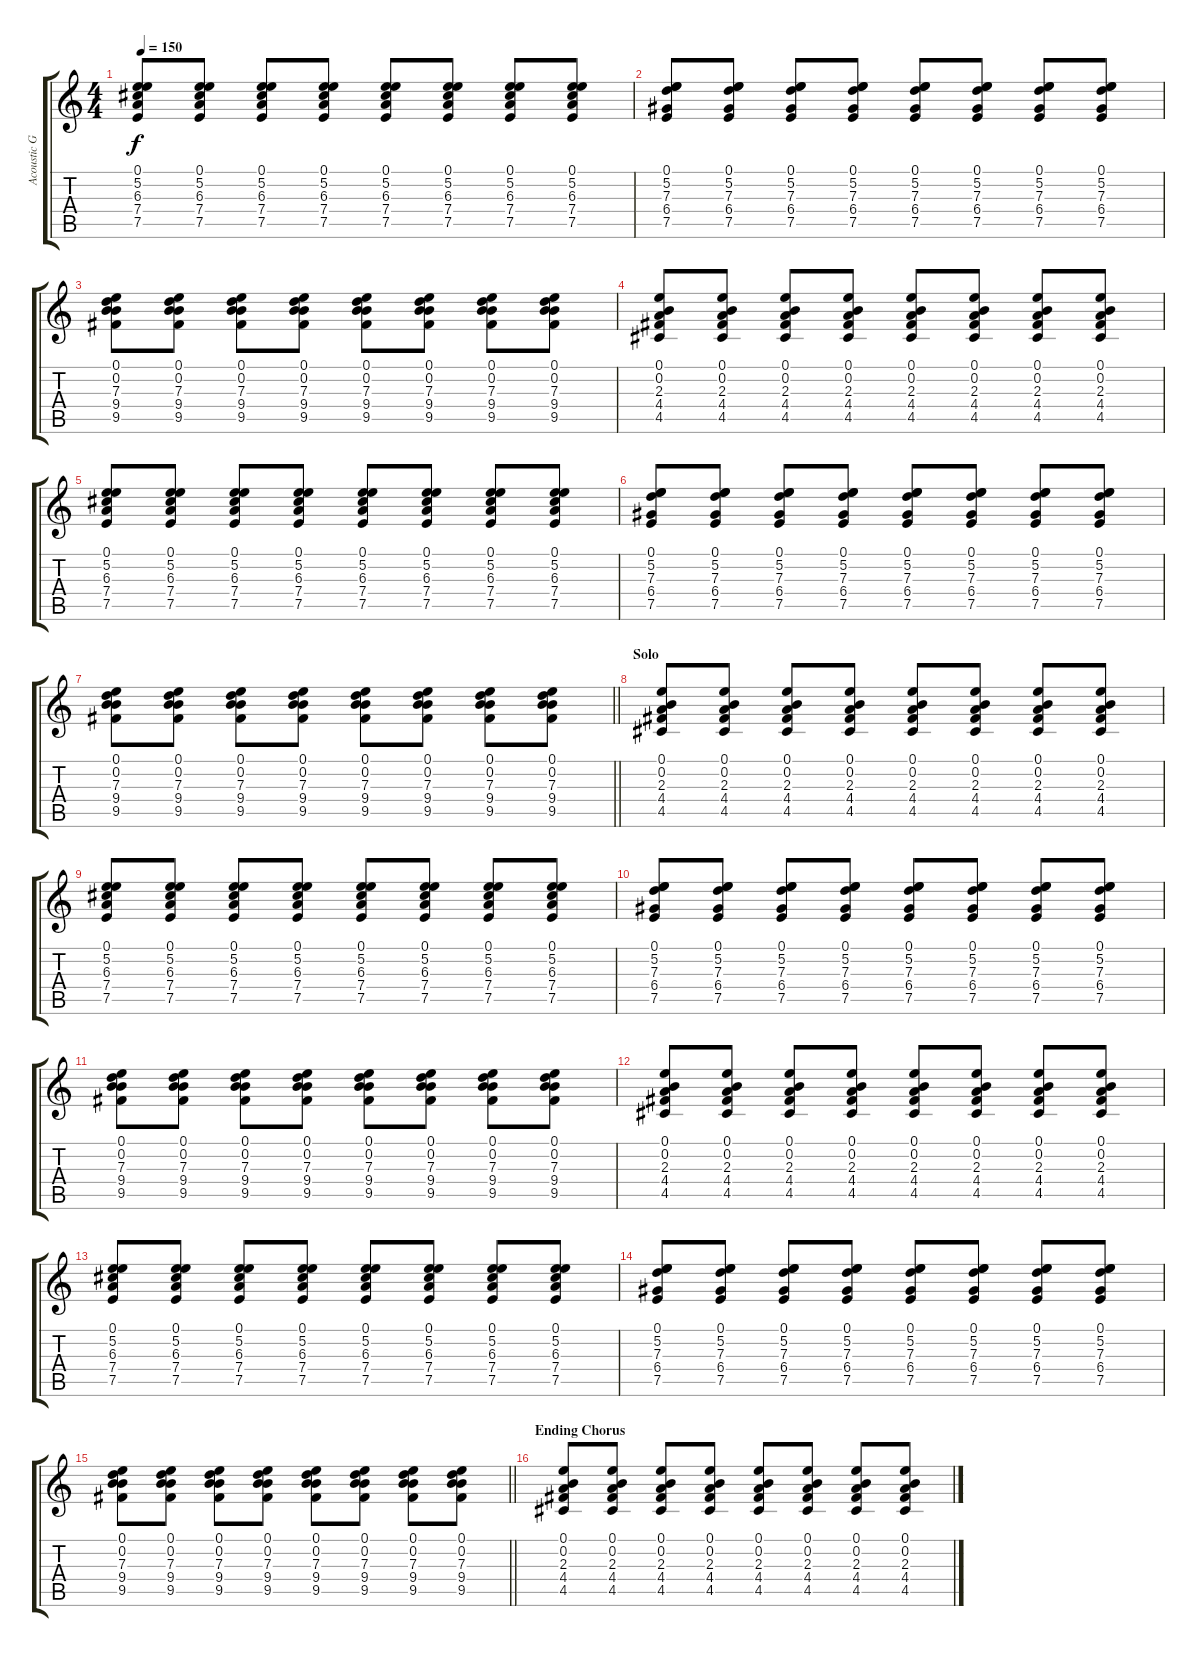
\track ("Acoustic Guitar" "Acoustic G") {instrument acousticguitarsteel}
\staff {score tabs}
\tuning (E4 B3 G3 D3 A2 E2) {hide}
\ts (4 4)
\tempo 150
\clef g2
\ks c
(0.1 5.2 6.3 7.4 7.5).8{dy f} (0.1 5.2 6.3 7.4 7.5).8 (0.1 5.2 6.3 7.4 7.5).8 (0.1 5.2 6.3 7.4 7.5).8 (0.1 5.2 6.3 7.4 7.5).8 (0.1 5.2 6.3 7.4 7.5).8 (0.1 5.2 6.3 7.4 7.5).8 (0.1 5.2 6.3 7.4 7.5).8 |
(0.1 5.2 7.3 6.4 7.5).8 (0.1 5.2 7.3 6.4 7.5).8 (0.1 5.2 7.3 6.4 7.5).8 (0.1 5.2 7.3 6.4 7.5).8 (0.1 5.2 7.3 6.4 7.5).8 (0.1 5.2 7.3 6.4 7.5).8 (0.1 5.2 7.3 6.4 7.5).8 (0.1 5.2 7.3 6.4 7.5).8 |
(0.1 0.2 7.3 9.4 9.5).8 (0.1 0.2 7.3 9.4 9.5).8 (0.1 0.2 7.3 9.4 9.5).8 (0.1 0.2 7.3 9.4 9.5).8 (0.1 0.2 7.3 9.4 9.5).8 (0.1 0.2 7.3 9.4 9.5).8 (0.1 0.2 7.3 9.4 9.5).8 (0.1 0.2 7.3 9.4 9.5).8 |
(0.1 0.2 2.3 4.4 4.5).8 (0.1 0.2 2.3 4.4 4.5).8 (0.1 0.2 2.3 4.4 4.5).8 (0.1 0.2 2.3 4.4 4.5).8 (0.1 0.2 2.3 4.4 4.5).8 (0.1 0.2 2.3 4.4 4.5).8 (0.1 0.2 2.3 4.4 4.5).8 (0.1 0.2 2.3 4.4 4.5).8 |
(0.1 5.2 6.3 7.4 7.5).8 (0.1 5.2 6.3 7.4 7.5).8 (0.1 5.2 6.3 7.4 7.5).8 (0.1 5.2 6.3 7.4 7.5).8 (0.1 5.2 6.3 7.4 7.5).8 (0.1 5.2 6.3 7.4 7.5).8 (0.1 5.2 6.3 7.4 7.5).8 (0.1 5.2 6.3 7.4 7.5).8 |
(0.1 5.2 7.3 6.4 7.5).8 (0.1 5.2 7.3 6.4 7.5).8 (0.1 5.2 7.3 6.4 7.5).8 (0.1 5.2 7.3 6.4 7.5).8 (0.1 5.2 7.3 6.4 7.5).8 (0.1 5.2 7.3 6.4 7.5).8 (0.1 5.2 7.3 6.4 7.5).8 (0.1 5.2 7.3 6.4 7.5).8 |
\barLineRight lightlight
(0.1 0.2 7.3 9.4 9.5).8 (0.1 0.2 7.3 9.4 9.5).8 (0.1 0.2 7.3 9.4 9.5).8 (0.1 0.2 7.3 9.4 9.5).8 (0.1 0.2 7.3 9.4 9.5).8 (0.1 0.2 7.3 9.4 9.5).8 (0.1 0.2 7.3 9.4 9.5).8 (0.1 0.2 7.3 9.4 9.5).8 |
\section ("" "Solo")
(0.1 0.2 2.3 4.4 4.5).8 (0.1 0.2 2.3 4.4 4.5).8 (0.1 0.2 2.3 4.4 4.5).8 (0.1 0.2 2.3 4.4 4.5).8 (0.1 0.2 2.3 4.4 4.5).8 (0.1 0.2 2.3 4.4 4.5).8 (0.1 0.2 2.3 4.4 4.5).8 (0.1 0.2 2.3 4.4 4.5).8 |
(0.1 5.2 6.3 7.4 7.5).8 (0.1 5.2 6.3 7.4 7.5).8 (0.1 5.2 6.3 7.4 7.5).8 (0.1 5.2 6.3 7.4 7.5).8 (0.1 5.2 6.3 7.4 7.5).8 (0.1 5.2 6.3 7.4 7.5).8 (0.1 5.2 6.3 7.4 7.5).8 (0.1 5.2 6.3 7.4 7.5).8 |
(0.1 5.2 7.3 6.4 7.5).8 (0.1 5.2 7.3 6.4 7.5).8 (0.1 5.2 7.3 6.4 7.5).8 (0.1 5.2 7.3 6.4 7.5).8 (0.1 5.2 7.3 6.4 7.5).8 (0.1 5.2 7.3 6.4 7.5).8 (0.1 5.2 7.3 6.4 7.5).8 (0.1 5.2 7.3 6.4 7.5).8 |
(0.1 0.2 7.3 9.4 9.5).8 (0.1 0.2 7.3 9.4 9.5).8 (0.1 0.2 7.3 9.4 9.5).8 (0.1 0.2 7.3 9.4 9.5).8 (0.1 0.2 7.3 9.4 9.5).8 (0.1 0.2 7.3 9.4 9.5).8 (0.1 0.2 7.3 9.4 9.5).8 (0.1 0.2 7.3 9.4 9.5).8 |
(0.1 0.2 2.3 4.4 4.5).8 (0.1 0.2 2.3 4.4 4.5).8 (0.1 0.2 2.3 4.4 4.5).8 (0.1 0.2 2.3 4.4 4.5).8 (0.1 0.2 2.3 4.4 4.5).8 (0.1 0.2 2.3 4.4 4.5).8 (0.1 0.2 2.3 4.4 4.5).8 (0.1 0.2 2.3 4.4 4.5).8 |
(0.1 5.2 6.3 7.4 7.5).8 (0.1 5.2 6.3 7.4 7.5).8 (0.1 5.2 6.3 7.4 7.5).8 (0.1 5.2 6.3 7.4 7.5).8 (0.1 5.2 6.3 7.4 7.5).8 (0.1 5.2 6.3 7.4 7.5).8 (0.1 5.2 6.3 7.4 7.5).8 (0.1 5.2 6.3 7.4 7.5).8 |
(0.1 5.2 7.3 6.4 7.5).8 (0.1 5.2 7.3 6.4 7.5).8 (0.1 5.2 7.3 6.4 7.5).8 (0.1 5.2 7.3 6.4 7.5).8 (0.1 5.2 7.3 6.4 7.5).8 (0.1 5.2 7.3 6.4 7.5).8 (0.1 5.2 7.3 6.4 7.5).8 (0.1 5.2 7.3 6.4 7.5).8 |
\barLineRight lightlight
(0.1 0.2 7.3 9.4 9.5).8 (0.1 0.2 7.3 9.4 9.5).8 (0.1 0.2 7.3 9.4 9.5).8 (0.1 0.2 7.3 9.4 9.5).8 (0.1 0.2 7.3 9.4 9.5).8 (0.1 0.2 7.3 9.4 9.5).8 (0.1 0.2 7.3 9.4 9.5).8 (0.1 0.2 7.3 9.4 9.5).8 |
\section ("" "Ending Chorus")
(0.1 0.2 2.3 4.4 4.5).8 (0.1 0.2 2.3 4.4 4.5).8 (0.1 0.2 2.3 4.4 4.5).8 (0.1 0.2 2.3 4.4 4.5).8 (0.1 0.2 2.3 4.4 4.5).8 (0.1 0.2 2.3 4.4 4.5).8 (0.1 0.2 2.3 4.4 4.5).8 (0.1 0.2 2.3 4.4 4.5).8
